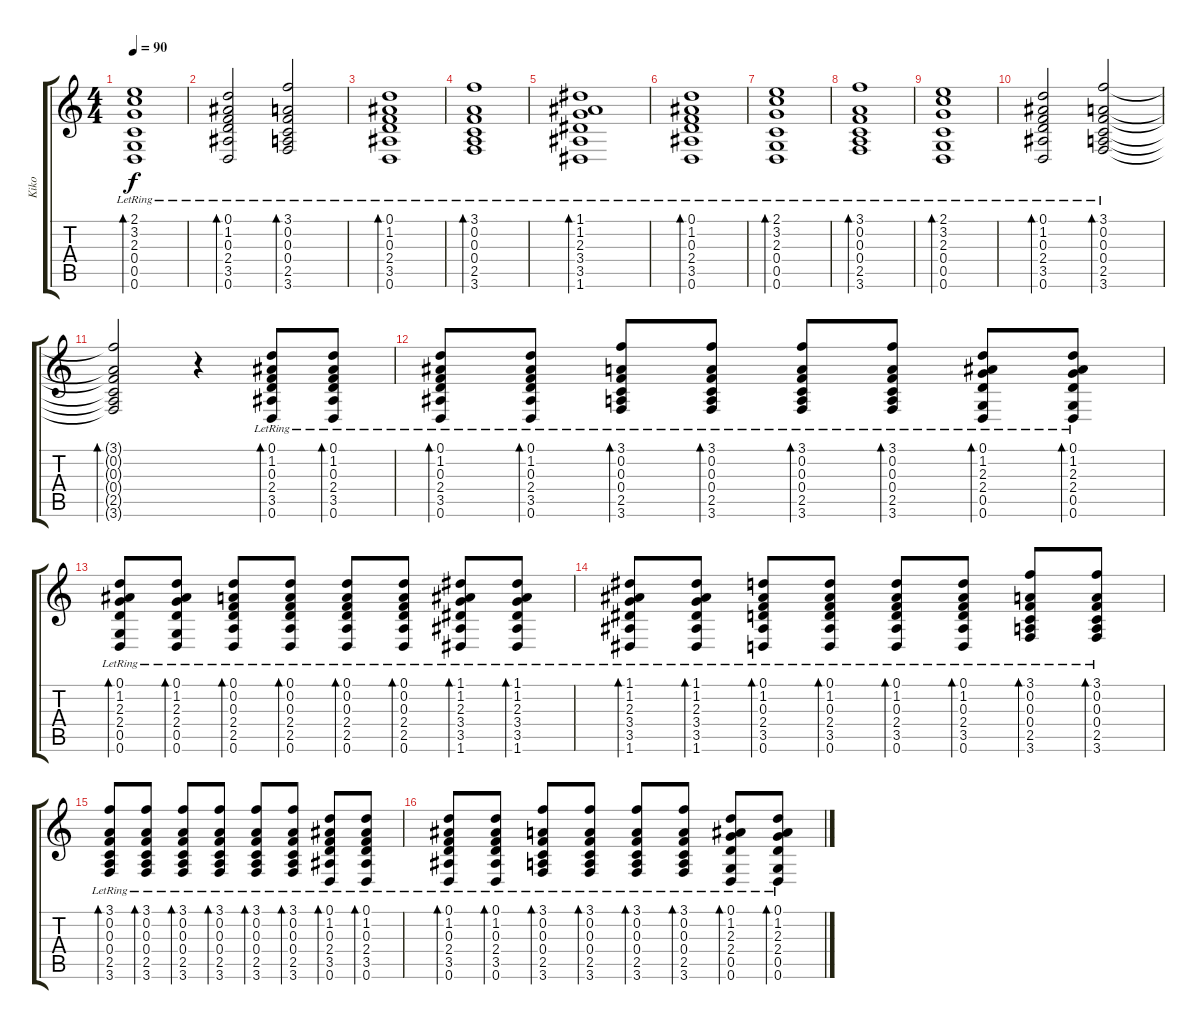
\track ("Kiko" "Kiko") {instrument acousticguitarsteel}
\staff {score tabs}
\tuning (D4 A3 F3 C3 G2 D2) {hide}
\ts (4 4)
\tempo 90
\clef g2
\ks c
(2.1{lr} 3.2{lr} 2.3{lr} 0.4{lr} 0.5{lr} 0.6{lr}).1{bd 240 dy f} |
(0.1{lr} 1.2{lr} 0.3{lr} 2.4{lr} 3.5{lr} 0.6{lr}).2{bd 240} (3.1{lr} 0.2{lr} 0.3{lr} 0.4{lr} 2.5{lr} 3.6{lr}).2{bd 240} |
(0.1{lr} 1.2{lr} 0.3{lr} 2.4{lr} 3.5{lr} 0.6{lr}).1{bd 240} |
(3.1{lr} 0.2{lr} 0.3{lr} 0.4{lr} 2.5{lr} 3.6{lr}).1{bd 240} |
(1.1{lr} 1.2{lr} 2.3{lr} 3.4{lr} 3.5{lr} 1.6{lr}).1{bd 240} |
(0.1{lr} 1.2{lr} 0.3{lr} 2.4{lr} 3.5{lr} 0.6{lr}).1{bd 240} |
(2.1{lr} 3.2{lr} 2.3{lr} 0.4{lr} 0.5{lr} 0.6{lr}).1{bd 240} |
(3.1{lr} 0.2{lr} 0.3{lr} 0.4{lr} 2.5{lr} 3.6{lr}).1{bd 240} |
(2.1{lr} 3.2{lr} 2.3{lr} 0.4{lr} 0.5{lr} 0.6{lr}).1{bd 240} |
(0.1{lr} 1.2{lr} 0.3{lr} 2.4{lr} 3.5{lr} 0.6{lr}).2{bd 240} (3.1{lr} 0.2{lr} 0.3{lr} 0.4{lr} 2.5{lr} 3.6{lr}).2{bd 240} |
(3.1{t} 0.2{t} 0.3{t} 0.4{t} 2.5{t} 3.6{t}).2{bd 30} r.4 (0.1{lr} 1.2{lr} 0.3{lr} 2.4{lr} 3.5{lr} 0.6{lr}).8{bd 30} (0.1{lr} 1.2{lr} 0.3{lr} 2.4{lr} 3.5{lr} 0.6{lr}).8{bd 30} |
(0.1{lr} 1.2{lr} 0.3{lr} 2.4{lr} 3.5{lr} 0.6{lr}).8{bd 30} (0.1{lr} 1.2{lr} 0.3{lr} 2.4{lr} 3.5{lr} 0.6{lr}).8{bd 30} (3.1{lr} 0.2{lr} 0.3{lr} 0.4{lr} 2.5{lr} 3.6{lr}).8{bd 30} (3.1{lr} 0.2{lr} 0.3{lr} 0.4{lr} 2.5{lr} 3.6{lr}).8{bd 30} (3.1{lr} 0.2{lr} 0.3{lr} 0.4{lr} 2.5{lr} 3.6{lr}).8{bd 30} (3.1{lr} 0.2{lr} 0.3{lr} 0.4{lr} 2.5{lr} 3.6{lr}).8{bd 30} (0.1{lr} 1.2{lr} 2.3{lr} 2.4{lr} 0.5{lr} 0.6{lr}).8{bd 30} (0.1{lr} 1.2{lr} 2.3{lr} 2.4{lr} 0.5{lr} 0.6{lr}).8{bd 30} |
(0.1{lr} 1.2{lr} 2.3{lr} 2.4{lr} 0.5{lr} 0.6{lr}).8{bd 30} (0.1{lr} 1.2{lr} 2.3{lr} 2.4{lr} 0.5{lr} 0.6{lr}).8{bd 30} (0.1{lr} 0.2{lr} 0.3{lr} 2.4{lr} 2.5{lr} 0.6{lr}).8{bd 30} (0.1{lr} 0.2{lr} 0.3{lr} 2.4{lr} 2.5{lr} 0.6{lr}).8{bd 30} (0.1{lr} 0.2{lr} 0.3{lr} 2.4{lr} 2.5{lr} 0.6{lr}).8{bd 30} (0.1{lr} 0.2{lr} 0.3{lr} 2.4{lr} 2.5{lr} 0.6{lr}).8{bd 30} (1.1{lr} 1.2{lr} 2.3{lr} 3.4{lr} 3.5{lr} 1.6{lr}).8{bd 30} (1.1{lr} 1.2{lr} 2.3{lr} 3.4{lr} 3.5{lr} 1.6{lr}).8{bd 30} |
(1.1{lr} 1.2{lr} 2.3{lr} 3.4{lr} 3.5{lr} 1.6{lr}).8{bd 30} (1.1{lr} 1.2{lr} 2.3{lr} 3.4{lr} 3.5{lr} 1.6{lr}).8{bd 30} (0.1{lr} 1.2{lr} 0.3{lr} 2.4{lr} 3.5{lr} 0.6{lr}).8{bd 30} (0.1{lr} 1.2{lr} 0.3{lr} 2.4{lr} 3.5{lr} 0.6{lr}).8{bd 30} (0.1{lr} 1.2{lr} 0.3{lr} 2.4{lr} 3.5{lr} 0.6{lr}).8{bd 30} (0.1{lr} 1.2{lr} 0.3{lr} 2.4{lr} 3.5{lr} 0.6{lr}).8{bd 30} (3.1{lr} 0.2{lr} 0.3{lr} 0.4{lr} 2.5{lr} 3.6{lr}).8{bd 30} (3.1{lr} 0.2{lr} 0.3{lr} 0.4{lr} 2.5{lr} 3.6{lr}).8{bd 30} |
(3.1{lr} 0.2{lr} 0.3{lr} 0.4{lr} 2.5{lr} 3.6{lr}).8{bd 30} (3.1{lr} 0.2{lr} 0.3{lr} 0.4{lr} 2.5{lr} 3.6{lr}).8{bd 30} (3.1{lr} 0.2{lr} 0.3{lr} 0.4{lr} 2.5{lr} 3.6{lr}).8{bd 30} (3.1{lr} 0.2{lr} 0.3{lr} 0.4{lr} 2.5{lr} 3.6{lr}).8{bd 30} (3.1{lr} 0.2{lr} 0.3{lr} 0.4{lr} 2.5{lr} 3.6{lr}).8{bd 30} (3.1{lr} 0.2{lr} 0.3{lr} 0.4{lr} 2.5{lr} 3.6{lr}).8{bd 30} (0.1{lr} 1.2{lr} 0.3{lr} 2.4{lr} 3.5{lr} 0.6{lr}).8{bd 30} (0.1{lr} 1.2{lr} 0.3{lr} 2.4{lr} 3.5{lr} 0.6{lr}).8{bd 30} |
(0.1{lr} 1.2{lr} 0.3{lr} 2.4{lr} 3.5{lr} 0.6{lr}).8{bd 30} (0.1{lr} 1.2{lr} 0.3{lr} 2.4{lr} 3.5{lr} 0.6{lr}).8{bd 30} (3.1{lr} 0.2{lr} 0.3{lr} 0.4{lr} 2.5{lr} 3.6{lr}).8{bd 30} (3.1{lr} 0.2{lr} 0.3{lr} 0.4{lr} 2.5{lr} 3.6{lr}).8{bd 30} (3.1{lr} 0.2{lr} 0.3{lr} 0.4{lr} 2.5{lr} 3.6{lr}).8{bd 30} (3.1{lr} 0.2{lr} 0.3{lr} 0.4{lr} 2.5{lr} 3.6{lr}).8{bd 30} (0.1{lr} 1.2{lr} 2.3{lr} 2.4{lr} 0.5{lr} 0.6{lr}).8{bd 30} (0.1{lr} 1.2{lr} 2.3{lr} 2.4{lr} 0.5{lr} 0.6{lr}).8{bd 30}
